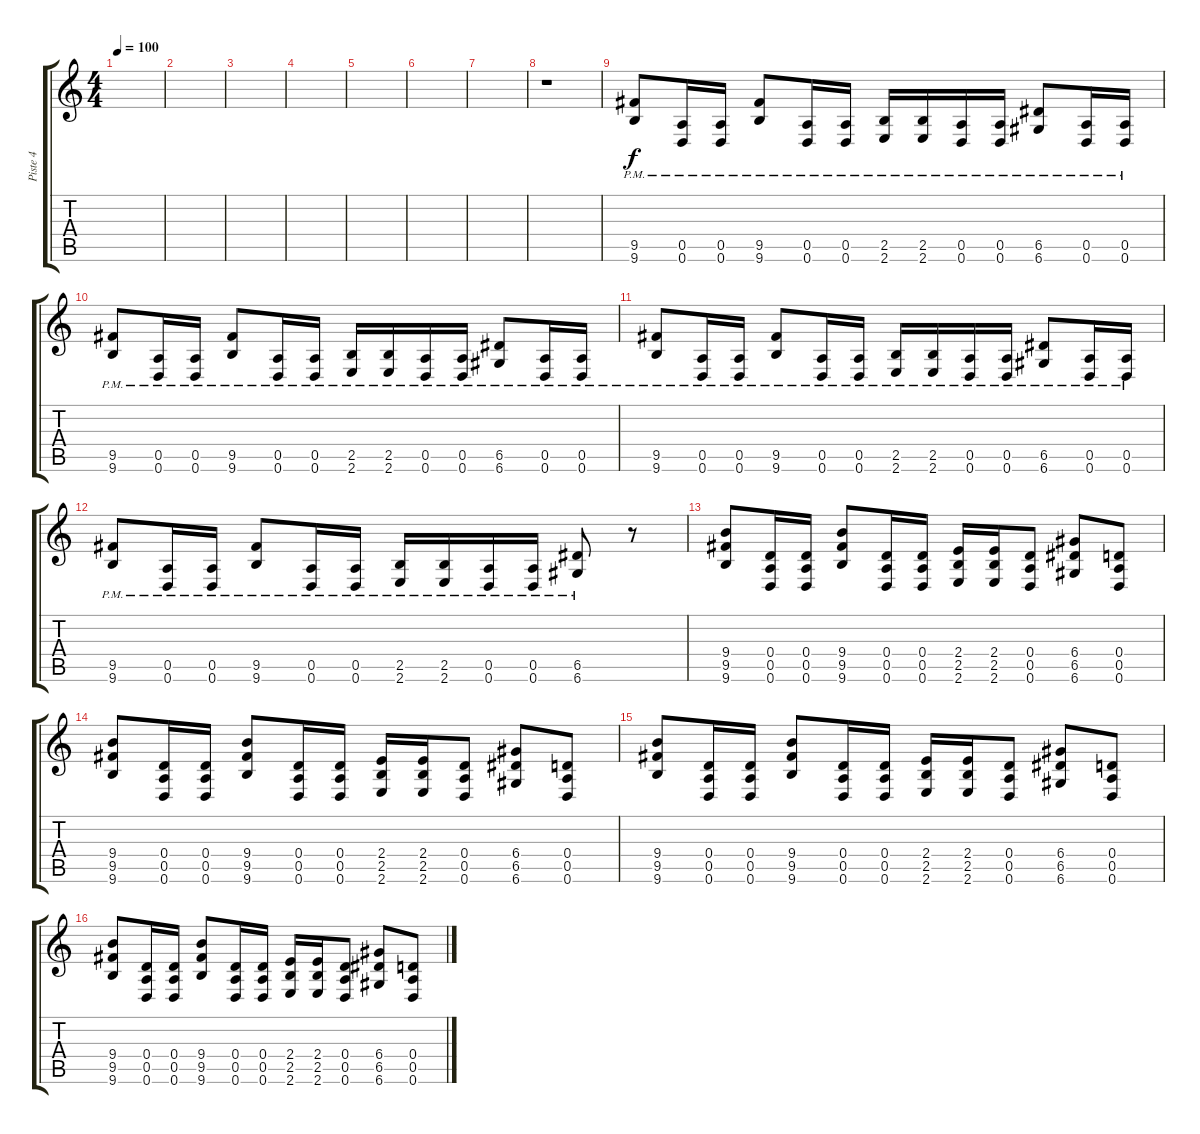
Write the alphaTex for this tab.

\track ("Piste 4" "Piste 4") {instrument distortionguitar}
\staff {score tabs}
\tuning (E4 B3 G3 D3 A2 D2) {hide}
\ts (4 4)
\tempo 100
\clef g2
\ks c
|
|
|
|
|
|
|
r.1 |
(9.5{pm} 9.6{pm}).8 (0.5{pm} 0.6{pm}).16 (0.5{pm} 0.6{pm}).16 (9.5{pm} 9.6{pm}).8 (0.5{pm} 0.6{pm}).16 (0.5{pm} 0.6{pm}).16 (2.5{pm} 2.6{pm}).16 (2.5{pm} 2.6{pm}).16 (0.5{pm} 0.6{pm}).16 (0.5{pm} 0.6{pm}).16 (6.5{pm} 6.6{pm}).8 (0.5{pm} 0.6{pm}).16 (0.5{pm} 0.6{pm}).16 |
(9.5{pm} 9.6{pm}).8 (0.5{pm} 0.6{pm}).16 (0.5{pm} 0.6{pm}).16 (9.5{pm} 9.6{pm}).8 (0.5{pm} 0.6{pm}).16 (0.5{pm} 0.6{pm}).16 (2.5{pm} 2.6{pm}).16 (2.5{pm} 2.6{pm}).16 (0.5{pm} 0.6{pm}).16 (0.5{pm} 0.6{pm}).16 (6.5{pm} 6.6{pm}).8 (0.5{pm} 0.6{pm}).16 (0.5{pm} 0.6{pm}).16 |
(9.5{pm} 9.6{pm}).8 (0.5{pm} 0.6{pm}).16 (0.5{pm} 0.6{pm}).16 (9.5{pm} 9.6{pm}).8 (0.5{pm} 0.6{pm}).16 (0.5{pm} 0.6{pm}).16 (2.5{pm} 2.6{pm}).16 (2.5{pm} 2.6{pm}).16 (0.5{pm} 0.6{pm}).16 (0.5{pm} 0.6{pm}).16 (6.5{pm} 6.6{pm}).8 (0.5{pm} 0.6{pm}).16 (0.5{pm} 0.6{pm}).16 |
(9.5{pm} 9.6{pm}).8 (0.5{pm} 0.6{pm}).16 (0.5{pm} 0.6{pm}).16 (9.5{pm} 9.6{pm}).8 (0.5{pm} 0.6{pm}).16 (0.5{pm} 0.6{pm}).16 (2.5{pm} 2.6{pm}).16 (2.5{pm} 2.6{pm}).16 (0.5{pm} 0.6{pm}).16 (0.5{pm} 0.6{pm}).16 (6.5{pm} 6.6{pm}).8 r.8 |
(9.4 9.5 9.6).8 (0.4 0.5 0.6).16 (0.4 0.5 0.6).16 (9.4 9.5 9.6).8 (0.4 0.5 0.6).16 (0.4 0.5 0.6).16 (2.4 2.5 2.6).16 (2.4 2.5 2.6).16 (0.4 0.5 0.6).8 (6.4 6.5 6.6).8 (0.4 0.5 0.6).8 |
(9.4 9.5 9.6).8 (0.4 0.5 0.6).16 (0.4 0.5 0.6).16 (9.4 9.5 9.6).8 (0.4 0.5 0.6).16 (0.4 0.5 0.6).16 (2.4 2.5 2.6).16 (2.4 2.5 2.6).16 (0.4 0.5 0.6).8 (6.4 6.5 6.6).8 (0.4 0.5 0.6).8 |
(9.4 9.5 9.6).8 (0.4 0.5 0.6).16 (0.4 0.5 0.6).16 (9.4 9.5 9.6).8 (0.4 0.5 0.6).16 (0.4 0.5 0.6).16 (2.4 2.5 2.6).16 (2.4 2.5 2.6).16 (0.4 0.5 0.6).8 (6.4 6.5 6.6).8 (0.4 0.5 0.6).8 |
(9.4 9.5 9.6).8 (0.4 0.5 0.6).16 (0.4 0.5 0.6).16 (9.4 9.5 9.6).8 (0.4 0.5 0.6).16 (0.4 0.5 0.6).16 (2.4 2.5 2.6).16 (2.4 2.5 2.6).16 (0.4 0.5 0.6).8 (6.4 6.5 6.6).8 (0.4 0.5 0.6).8
